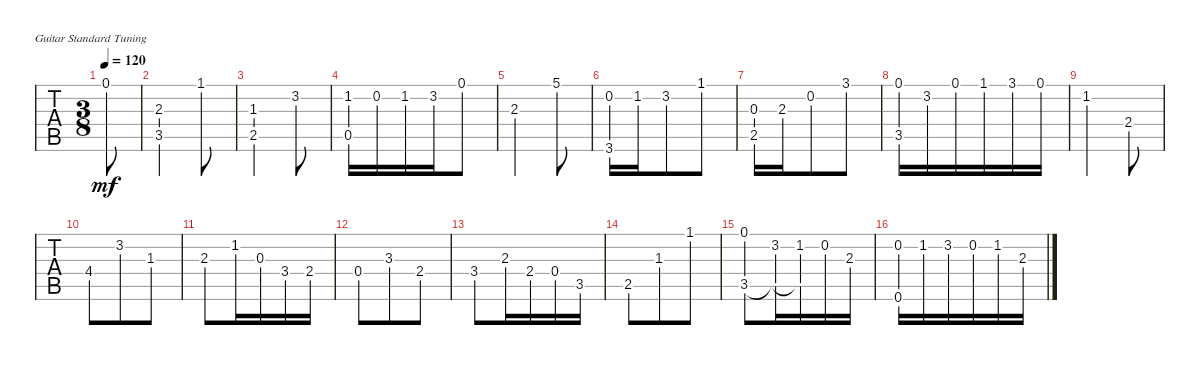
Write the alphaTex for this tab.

\bracketExtendMode groupsimilarinstruments
\singleTrackTrackNamePolicy hidden
\multiTrackTrackNamePolicy hidden
\firstSystemTrackNameOrientation horizontal
\otherSystemsTrackNameOrientation horizontal
\track ("Guitar" "N-Gt") {instrument acousticguitarnylon}
\staff {tabs}
\tuning (E4 B3 G3 D3 A2 E2)
\ts (3 8)
\ac
\tempo 120
\clef g2
\ks c
0.1.8{dy mf instrument acousticguitarnylon} |
(3.5 2.3).4 1.1.8 |
(2.5 1.3).4 3.2.8 |
(0.5 1.2).16 0.2.16 1.2.16 3.2.16 0.1.8 |
2.3.4 5.1.8 |
(0.2 3.6).16 1.2.16 3.2.8 1.1.8 |
(0.3 2.5).16 2.3.16 0.2.8 3.1.8 |
(0.1 3.5).16 3.2.16 0.1.16 1.1.16 3.1.16 0.1.16 |
1.2.4 2.4.8 |
4.4.8 3.2.8 1.3.8 |
2.3.8 1.2.16 0.3.16 3.4.16 2.4.16 |
0.4.8 3.3.8 2.4.8 |
3.4.8 2.3.16 2.4.16 0.4.16 3.5.16 |
2.5.8 1.3.8 1.1.8 |
(0.1 3.5).8 (3.5{t} 3.2).16 (3.5{t} 1.2).16 0.2.16 2.3.16 |
(0.2 0.6).16 1.2.16 3.2.16 0.2.16 1.2.16 2.3.16
